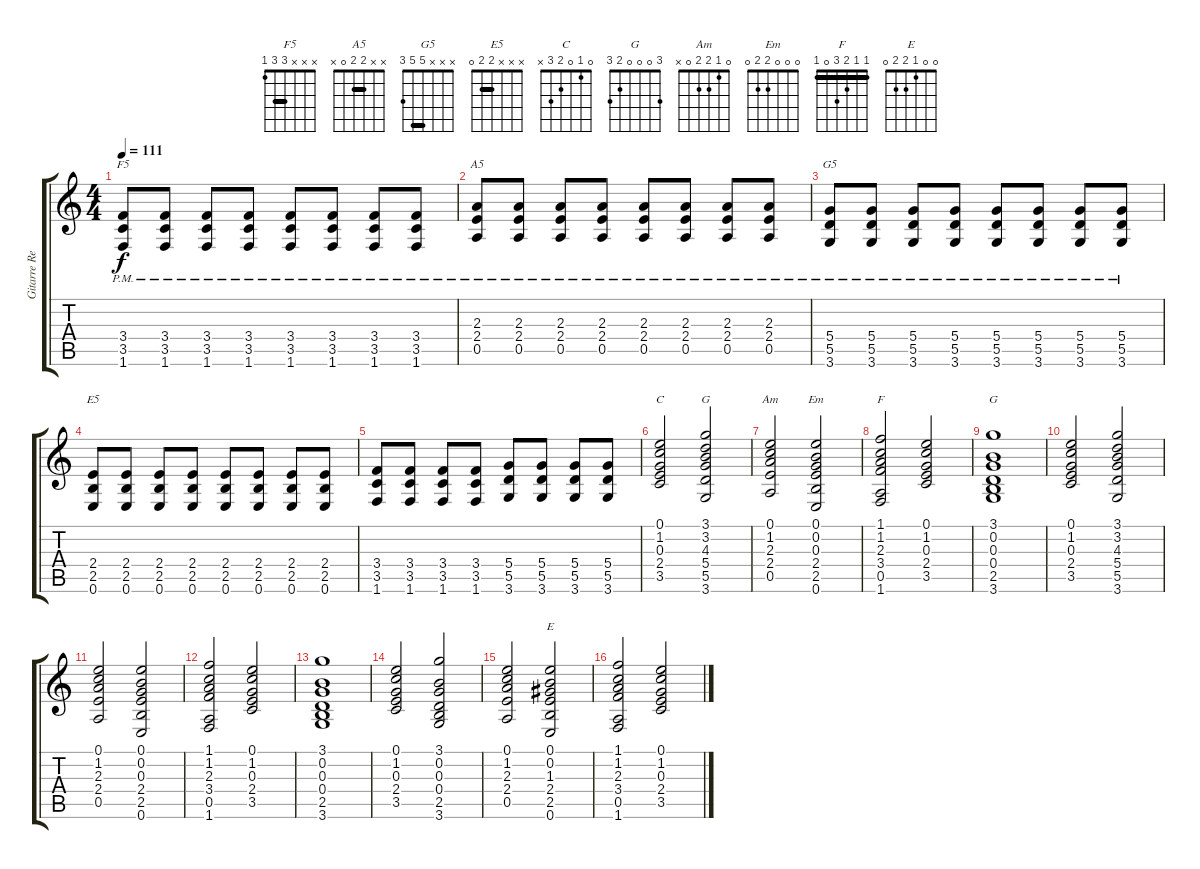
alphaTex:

\track ("Gitarre Refrain" "Gitarre Re") {solo instrument overdrivenguitar}
\staff {score tabs}
\tuning (E4 B3 G3 D3 A2 E2) {hide}
\chord ("F5" x x x 3 3 1) {barre 3}
\chord ("A5" x x 2 2 0 x) {barre 2}
\chord ("G5" x x x 5 5 3) {barre 5}
\chord ("E5" x x x 2 2 0) {barre 2}
\chord ("C" 0 1 0 2 3 x)
\chord ("G" 3 3 4 5 5 3) {barre 3}
\chord ("Am" 0 1 2 2 0 x)
\chord ("Em" 0 0 0 2 2 0)
\chord ("F" 1 1 2 3 0 1) {barre 1}
\chord ("G" 3 0 0 0 2 3)
\chord ("E" 0 0 1 2 2 0)
\ts (4 4)
\tempo 111
\clef g2
\ks c
(3.4{pm} 3.5{pm} 1.6{pm}).8{ch "F5" dy f} (3.4{pm} 3.5{pm} 1.6{pm}).8 (3.4{pm} 3.5{pm} 1.6{pm}).8 (3.4{pm} 3.5{pm} 1.6{pm}).8 (3.4{pm} 3.5{pm} 1.6{pm}).8 (3.4{pm} 3.5{pm} 1.6{pm}).8 (3.4{pm} 3.5{pm} 1.6{pm}).8 (3.4{pm} 3.5{pm} 1.6{pm}).8 |
(2.3{pm} 2.4{pm} 0.5{pm}).8{ch "A5"} (2.3{pm} 2.4{pm} 0.5{pm}).8 (2.3{pm} 2.4{pm} 0.5{pm}).8 (2.3{pm} 2.4{pm} 0.5{pm}).8 (2.3{pm} 2.4{pm} 0.5{pm}).8 (2.3{pm} 2.4{pm} 0.5{pm}).8 (2.3{pm} 2.4{pm} 0.5{pm}).8 (2.3{pm} 2.4{pm} 0.5{pm}).8 |
(5.4{pm} 5.5{pm} 3.6{pm}).8{ch "G5"} (5.4{pm} 5.5{pm} 3.6{pm}).8 (5.4{pm} 5.5{pm} 3.6{pm}).8 (5.4{pm} 5.5{pm} 3.6{pm}).8 (5.4{pm} 5.5{pm} 3.6{pm}).8 (5.4{pm} 5.5{pm} 3.6{pm}).8 (5.4{pm} 5.5{pm} 3.6{pm}).8 (5.4{pm} 5.5{pm} 3.6{pm}).8 |
(2.4 2.5 0.6).8{ch "E5"} (2.4 2.5 0.6).8 (2.4 2.5 0.6).8 (2.4 2.5 0.6).8 (2.4 2.5 0.6).8 (2.4 2.5 0.6).8 (2.4 2.5 0.6).8 (2.4 2.5 0.6).8 |
(3.4 3.5 1.6).8 (3.4 3.5 1.6).8 (3.4 3.5 1.6).8 (3.4 3.5 1.6).8 (5.4 5.5 3.6).8 (5.4 5.5 3.6).8 (5.4 5.5 3.6).8 (5.4 5.5 3.6).8 |
(0.1 1.2 0.3 2.4 3.5).2{ch "C"} (3.1 3.2 4.3 5.4 5.5 3.6).2{ch "G"} |
(0.1 1.2 2.3 2.4 0.5).2{ch "Am"} (0.1 0.2 0.3 2.4 2.5 0.6).2{ch "Em"} |
(1.1 1.2 2.3 3.4 0.5 1.6).2{ch "F"} (0.1 1.2 0.3 2.4 3.5).2 |
(3.1 0.2 0.3 0.4 2.5 3.6).1{ch "G"} |
(0.1 1.2 0.3 2.4 3.5).2 (3.1 3.2 4.3 5.4 5.5 3.6).2 |
(0.1 1.2 2.3 2.4 0.5).2 (0.1 0.2 0.3 2.4 2.5 0.6).2 |
(1.1 1.2 2.3 3.4 0.5 1.6).2 (0.1 1.2 0.3 2.4 3.5).2 |
(3.1 0.2 0.3 0.4 2.5 3.6).1 |
(0.1 1.2 0.3 2.4 3.5).2 (3.1 0.2 0.3 0.4 2.5 3.6).2 |
(0.1 1.2 2.3 2.4 0.5).2 (0.1 0.2 1.3 2.4 2.5 0.6).2{ch "E"} |
(1.1 1.2 2.3 3.4 0.5 1.6).2 (0.1 1.2 0.3 2.4 3.5).2
